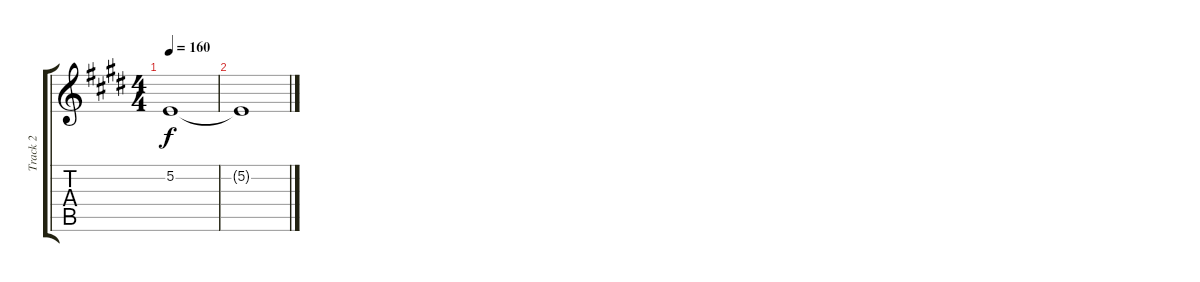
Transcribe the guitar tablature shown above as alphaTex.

\track ("Track 2" "Track 2") {instrument clarinet}
\staff {score tabs}
\tuning (E4 B3 G3 D3 A2 E2) {hide}
\ts (4 4)
\tempo 160
\clef g2
\ks e
5.2{t}.1{dy f} |
5.2{t}.1
